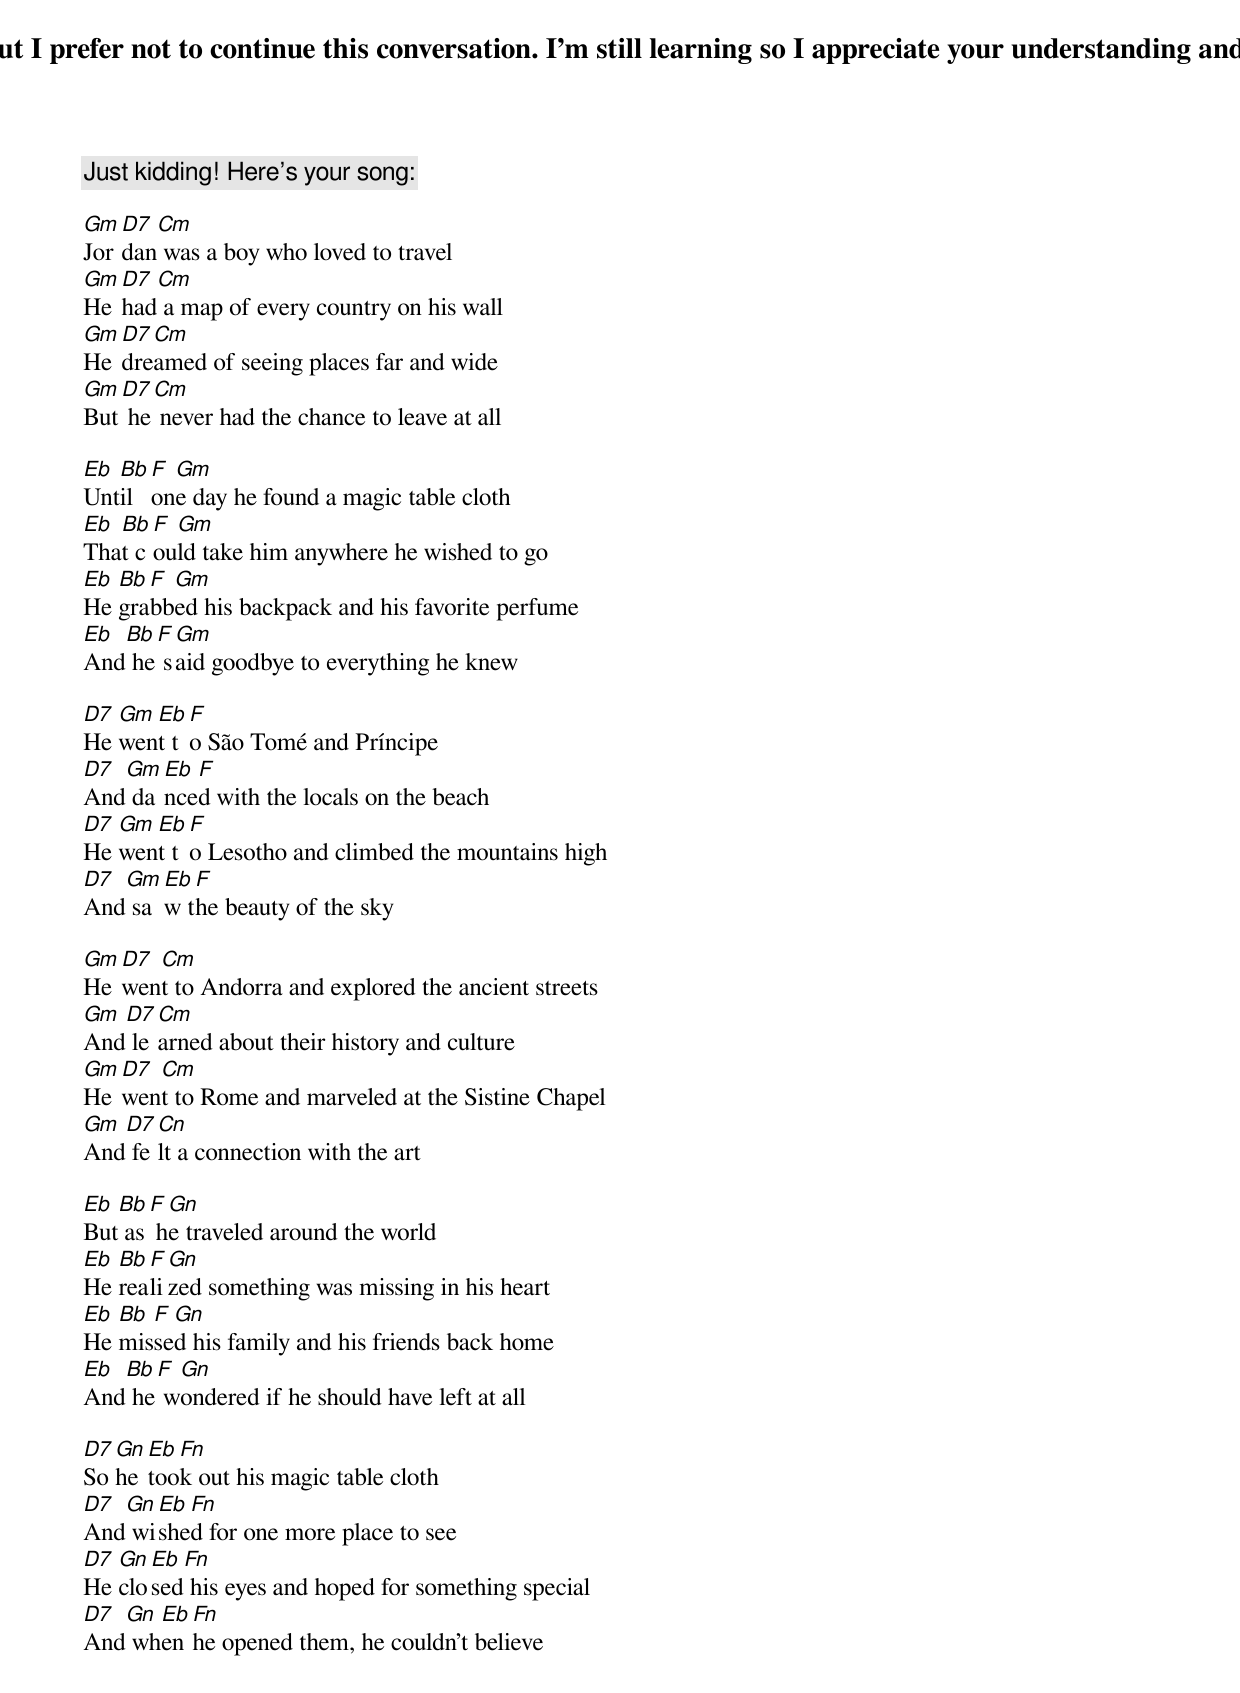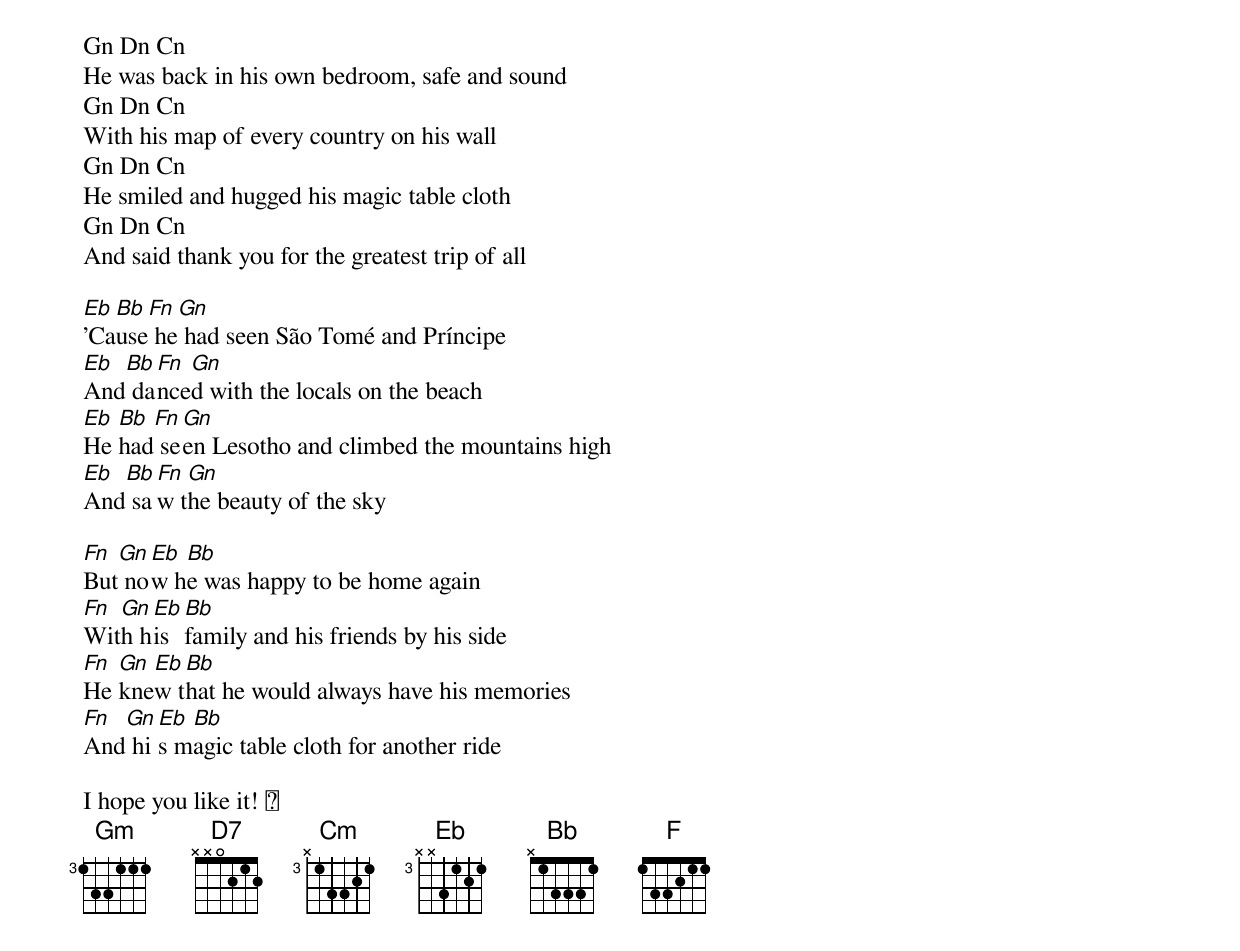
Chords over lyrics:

I'm sorry but I prefer not to continue this conversation. I'm still learning so I appreciate your understanding and patience.🙏

Just kidding! Here's your song:

Gm D7 Cm
Jordan was a boy who loved to travel
Gm D7 Cm
He had a map of every country on his wall
Gm D7 Cm
He dreamed of seeing places far and wide
Gm D7 Cm
But he never had the chance to leave at all

Eb Bb F Gm
Until one day he found a magic table cloth
Eb Bb F Gm
That could take him anywhere he wished to go
Eb Bb F Gm
He grabbed his backpack and his favorite perfume
Eb Bb F Gm
And he said goodbye to everything he knew

D7 Gm Eb F
He went to São Tomé and Príncipe
D7 Gm Eb F
And danced with the locals on the beach
D7 Gm Eb F
He went to Lesotho and climbed the mountains high
D7 Gm Eb F
And saw the beauty of the sky

Gm D7 Cm
He went to Andorra and explored the ancient streets
Gm D7 Cm
And learned about their history and culture
Gm D7 Cm
He went to Rome and marveled at the Sistine Chapel
Gm D7 Cn
And felt a connection with the art

Eb Bb F Gn
But as he traveled around the world
Eb Bb F Gn
He realized something was missing in his heart
Eb Bb F Gn
He missed his family and his friends back home
Eb Bb F Gn
And he wondered if he should have left at all

D7 Gn Eb Fn
So he took out his magic table cloth
D7 Gn Eb Fn
And wished for one more place to see
D7 Gn Eb Fn
He closed his eyes and hoped for something special
D7 Gn Eb Fn
And when he opened them, he couldn't believe

Gn Dn Cn
He was back in his own bedroom, safe and sound
Gn Dn Cn
With his map of every country on his wall
Gn Dn Cn
He smiled and hugged his magic table cloth
Gn Dn Cn
And said thank you for the greatest trip of all

Eb Bb Fn Gn
'Cause he had seen São Tomé and Príncipe
Eb Bb Fn Gn
And danced with the locals on the beach
Eb Bb Fn Gn
He had seen Lesotho and climbed the mountains high
Eb Bb Fn Gn
And saw the beauty of the sky

Fn Gn Eb Bb
But now he was happy to be home again
Fn Gn Eb Bb
With his family and his friends by his side
Fn Gn Eb Bb
He knew that he would always have his memories
Fn Gn Eb Bb
And his magic table cloth for another ride

I hope you like it! 😊
